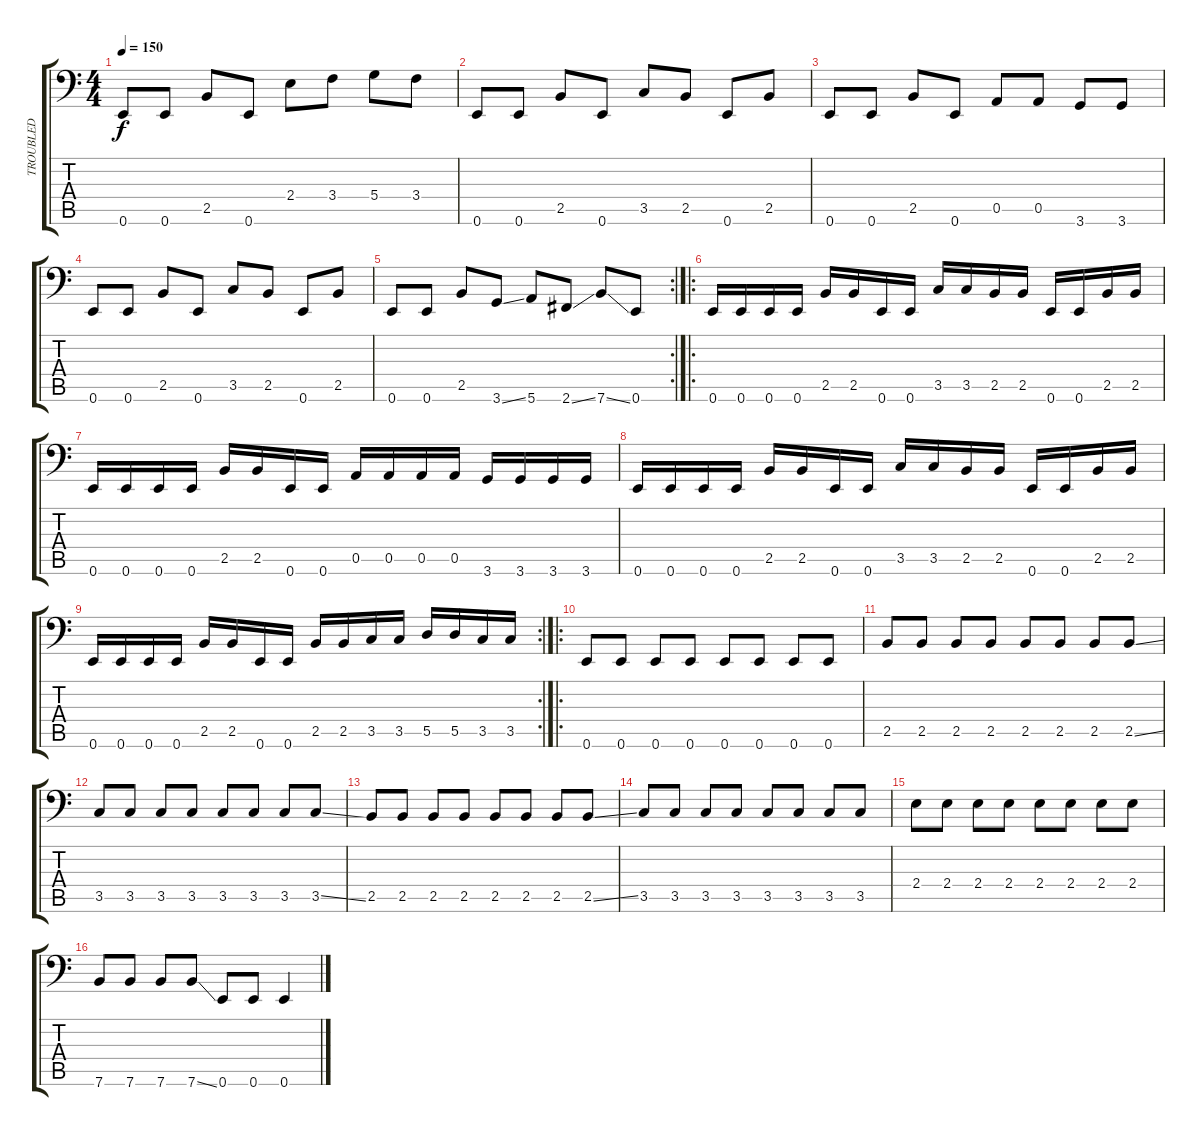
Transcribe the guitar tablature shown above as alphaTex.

\track ("TROUBLED" "TROUBLED") {instrument electricbassfinger}
\staff {score tabs}
\tuning (E3 B2 G2 D2 A1 E1) {hide}
\ts (4 4)
\tempo 150
\clef f4
\ks c
0.6.8{dy f} 0.6.8 2.5.8 0.6.8 2.4.8 3.4.8 5.4.8 3.4.8 |
0.6.8 0.6.8 2.5.8 0.6.8 3.5.8 2.5.8 0.6.8 2.5.8 |
0.6.8 0.6.8 2.5.8 0.6.8 0.5.8 0.5.8 3.6.8 3.6.8 |
0.6.8 0.6.8 2.5.8 0.6.8 3.5.8 2.5.8 0.6.8 2.5.8 |
\rc 2
0.6.8 0.6.8 2.5.8 3.6{ss}.8 5.6.8 2.6{ss}.8 7.6{ss}.8 0.6.8 |
\ro
0.6.16{instrument electricbassfinger} 0.6.16 0.6.16 0.6.16 2.5.16 2.5.16 0.6.16 0.6.16 3.5.16 3.5.16 2.5.16 2.5.16 0.6.16 0.6.16 2.5.16 2.5.16 |
0.6.16 0.6.16 0.6.16 0.6.16 2.5.16 2.5.16 0.6.16 0.6.16 0.5.16 0.5.16 0.5.16 0.5.16 3.6.16 3.6.16 3.6.16 3.6.16 |
0.6.16 0.6.16 0.6.16 0.6.16 2.5.16 2.5.16 0.6.16 0.6.16 3.5.16 3.5.16 2.5.16 2.5.16 0.6.16 0.6.16 2.5.16 2.5.16 |
\rc 2
0.6.16 0.6.16 0.6.16 0.6.16 2.5.16 2.5.16 0.6.16 0.6.16 2.5.16 2.5.16 3.5.16 3.5.16 5.5.16 5.5.16 3.5.16 3.5.16 |
\ro
0.6.8{instrument electricbassfinger} 0.6.8 0.6.8 0.6.8 0.6.8 0.6.8 0.6.8 0.6.8 |
2.5.8 2.5.8 2.5.8 2.5.8 2.5.8 2.5.8 2.5.8 2.5{ss}.8 |
3.5.8 3.5.8 3.5.8 3.5.8 3.5.8 3.5.8 3.5.8 3.5{ss}.8 |
2.5.8 2.5.8 2.5.8 2.5.8 2.5.8 2.5.8 2.5.8 2.5{ss}.8 |
3.5.8 3.5.8 3.5.8 3.5.8 3.5.8 3.5.8 3.5.8 3.5.8 |
2.4.8 2.4.8 2.4.8 2.4.8 2.4.8 2.4.8 2.4.8 2.4.8 |
7.6.8 7.6.8 7.6.8 7.6{ss}.8 0.6.8 0.6.8 0.6.4
